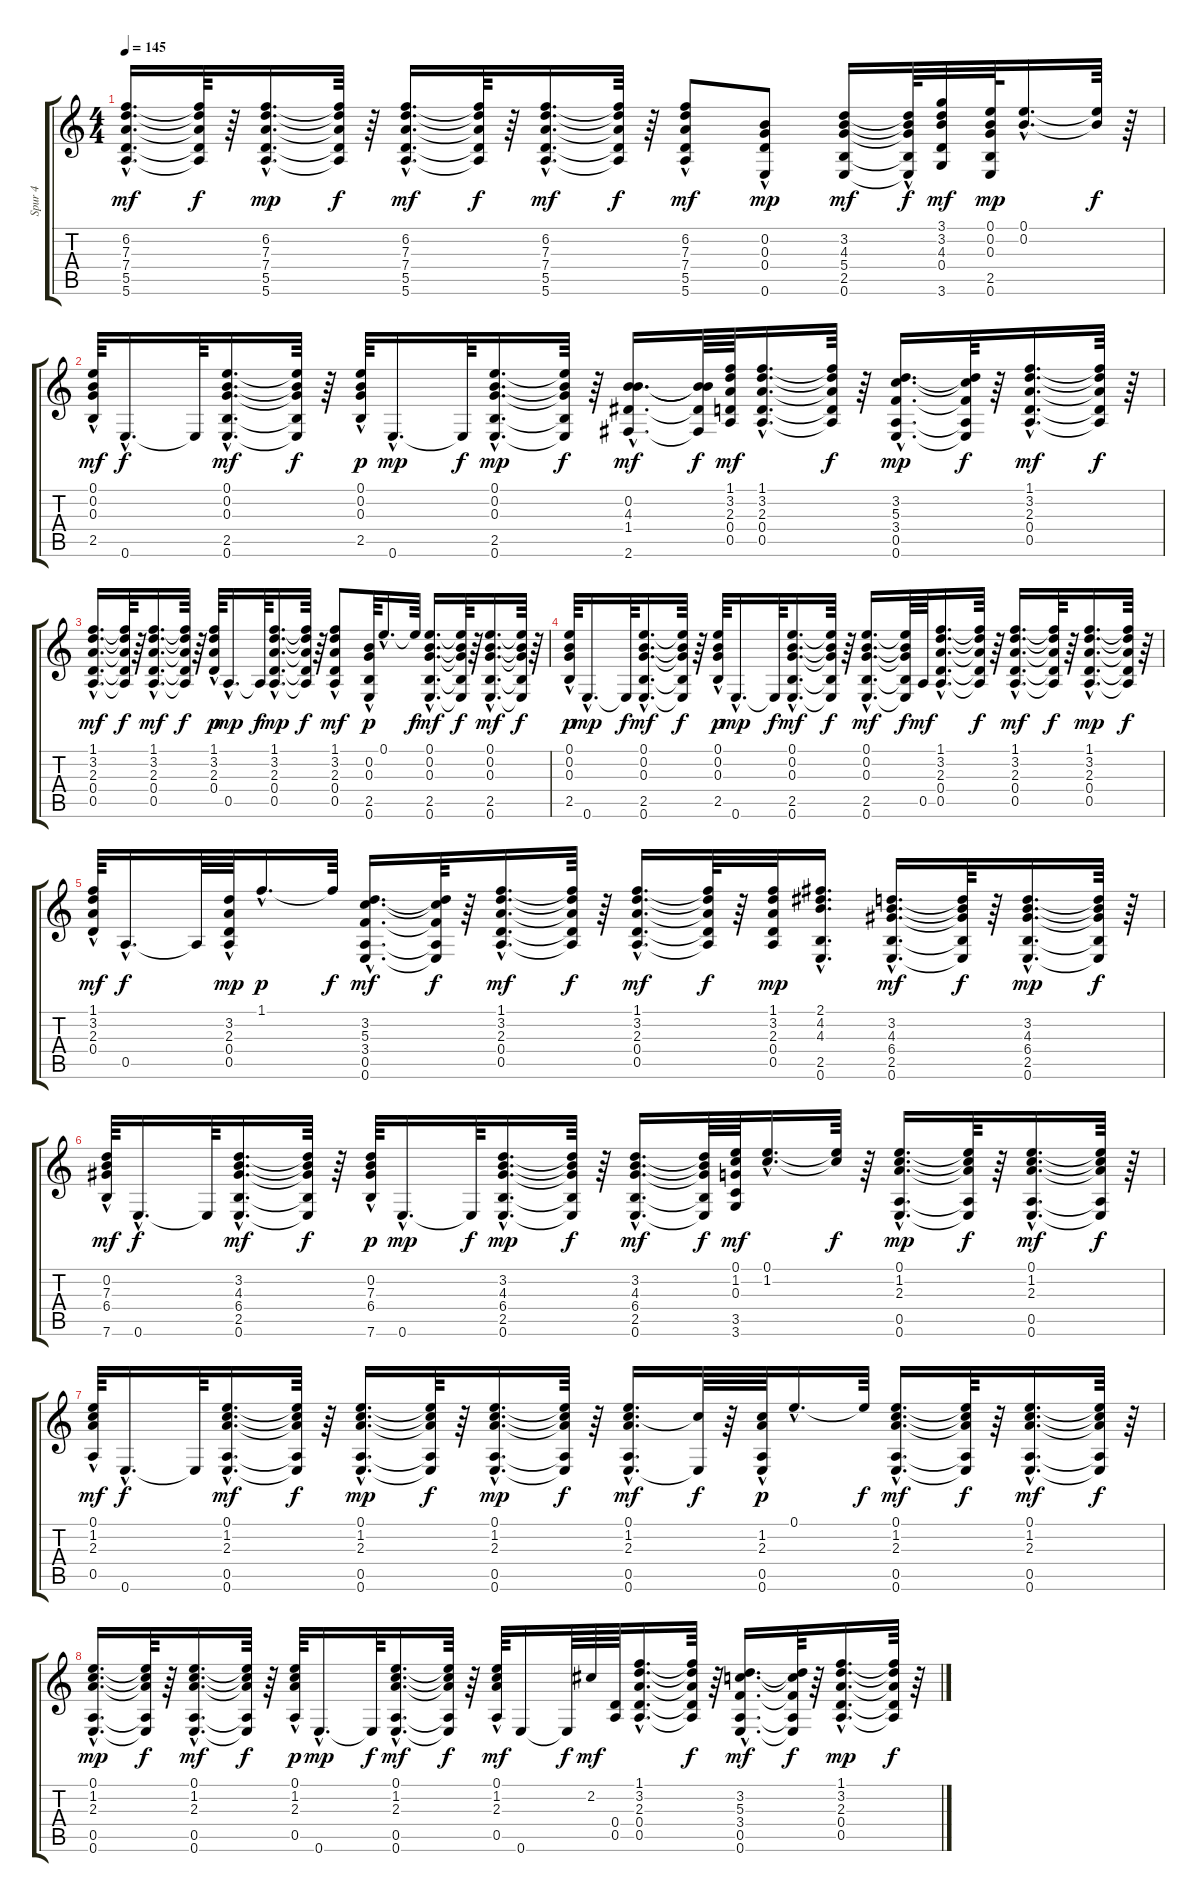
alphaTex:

\track ("Spur 4" "Spur 4") {instrument acousticguitarsteel}
\staff {score tabs}
\tuning (E4 B3 G3 D3 A2 E2) {hide}
\ts (4 4)
\tempo 145
\clef g2
\ks c
(6.2{hac} 7.3{hac} 7.4{hac} 5.5{hac} 5.6{hac}).16{d dy mf} (6.2{t} 7.3{t} 7.4{t} 5.5{t} 5.6{t}).64{dy f} r.64 (6.2{hac} 7.3{hac} 7.4{hac} 5.5{hac} 5.6{hac}).16{d dy mp} (6.2{t} 7.3{t} 7.4{t} 5.5{t} 5.6{t}).64{dy f} r.64 (6.2{hac} 7.3{hac} 7.4{hac} 5.5{hac} 5.6{hac}).16{d dy mf} (6.2{t} 7.3{t} 7.4{t} 5.5{t} 5.6{t}).64{dy f} r.64 (6.2{hac} 7.3{hac} 7.4{hac} 5.5{hac} 5.6{hac}).16{d dy mf} (6.2{t} 7.3{t} 7.4{t} 5.5{t} 5.6{t}).64{dy f} r.64 (6.2{hac} 7.3{hac} 7.4{hac} 5.5 5.6).8{dy mf} (0.2{hac} 0.3{hac} 0.4 0.6{hac}).8{dy mp} (3.2 4.3 5.4 2.5 0.6).16{dy mf} (3.2{t} 4.3{t} 5.4{hac t} 2.5{hac t} 0.6{hac t}).64{dy f} (3.1 3.2 4.3 0.4 3.6).32{dy mf} (0.1 0.2 0.3 2.5 0.6).64{dy mp} (0.1{hac} 0.2{hac}).16{d} (0.1{t} 0.2{t}).64{dy f} r.64 |
(0.1{hac} 0.2{hac} 0.3{hac} 2.5{hac}).64{dy mf} 0.6{hac}.16{d dy f} 0.6{t}.64 (0.1{hac} 0.2{hac} 0.3{hac} 2.5{hac} 0.6{hac}).16{d dy mf} (0.1{t} 0.2{t} 0.3{t} 2.5{t} 0.6{t}).64{dy f} r.64 (0.1{hac} 0.2{hac} 0.3{hac} 2.5{hac}).64{dy p} 0.6{hac}.16{d dy mp} 0.6{t}.64{dy f} (0.1{hac} 0.2{hac} 0.3{hac} 2.5{hac} 0.6{hac}).16{d dy mp} (0.1{t} 0.2{t} 0.3{t} 2.5{t} 0.6{t}).64{dy f} r.64 (0.2{hac} 4.3{hac} 1.4{hac} 2.6{hac}).16{d dy mf} (0.2{t} 4.3{t} 1.4{t} 2.6{t}).64{dy f} (1.1 3.2 2.3 0.4 0.5).64{dy mf} (1.1{hac} 3.2{hac} 2.3{hac} 0.4{hac} 0.5{hac}).16{d} (1.1{t} 3.2{t} 2.3{t} 0.4{t} 0.5{t}).64{dy f} r.64 (3.2{hac} 5.3{hac} 3.4{hac} 0.5{hac} 0.6{hac}).16{d dy mp} (3.2{t} 5.3{t} 3.4{t} 0.5{t} 0.6{t}).64{dy f} r.64 (1.1{hac} 3.2{hac} 2.3{hac} 0.4{hac} 0.5{hac}).16{d dy mf} (1.1{t} 3.2{t} 2.3{t} 0.4{t} 0.5{t}).64{dy f} r.64 |
(1.1{hac} 3.2{hac} 2.3{hac} 0.4{hac} 0.5{hac}).16{d dy mf} (1.1{t} 3.2{t} 2.3{t} 0.4{t} 0.5{t}).64{dy f} r.64 (1.1{hac} 3.2{hac} 2.3{hac} 0.4{hac} 0.5{hac}).16{d dy mf} (1.1{t} 3.2{t} 2.3{t} 0.4{t} 0.5{t}).64{dy f} r.64 (1.1{hac} 3.2{hac} 2.3{hac} 0.4{hac}).64{dy p} 0.5{hac}.16{d dy mp} 0.5{t}.64{dy f} (1.1{hac} 3.2{hac} 2.3{hac} 0.4{hac} 0.5{hac}).16{d dy mp} (1.1{t} 3.2{t} 2.3{t} 0.4{t} 0.5{t}).64{dy f} r.64 (1.1{hac} 3.2{hac} 2.3{hac} 0.4{hac} 0.5).8{dy mf} (0.2{hac} 0.3{hac} 2.5{hac} 0.6{hac}).64{dy p} 0.1{hac}.16{d} 0.1{t}.64{dy f} (0.1{hac} 0.2{hac} 0.3{hac} 2.5{hac} 0.6{hac}).16{d dy mf} (0.1{t} 0.2{t} 0.3{t} 2.5{t} 0.6{t}).64{dy f} r.64 (0.1{hac} 0.2{hac} 0.3{hac} 2.5{hac} 0.6{hac}).16{d dy mf} (0.1{t} 0.2{t} 0.3{t} 2.5{t} 0.6{t}).64{dy f} r.64 |
(0.1{hac} 0.2{hac} 0.3{hac} 2.5{hac}).64{dy p} 0.6{hac}.16{d dy mp} 0.6{t}.64{dy f} (0.1{hac} 0.2{hac} 0.3{hac} 2.5{hac} 0.6{hac}).16{d dy mf} (0.1{t} 0.2{t} 0.3{t} 2.5{t} 0.6{t}).64{dy f} r.64 (0.1{hac} 0.2{hac} 0.3{hac} 2.5{hac}).64{dy p} 0.6{hac}.16{d dy mp} 0.6{t}.64{dy f} (0.1{hac} 0.2{hac} 0.3{hac} 2.5{hac} 0.6{hac}).16{d dy mf} (0.1{t} 0.2{t} 0.3{t} 2.5{t} 0.6{t}).64{dy f} r.64 (0.1{hac} 0.2{hac} 0.3{hac} 2.5{hac} 0.6{hac}).16{d dy mf} (0.1{t} 0.2{t} 0.3{t} 2.5{t} 0.6{t}).64{dy f} 0.5.64{dy mf} (1.1{hac} 3.2{hac} 2.3{hac} 0.4{hac} 0.5{hac}).16{d} (1.1{t} 3.2{t} 2.3{t} 0.4{t} 0.5{t}).64{dy f} r.64 (1.1{hac} 3.2{hac} 2.3{hac} 0.4{hac} 0.5{hac}).16{d dy mf} (1.1{t} 3.2{t} 2.3{t} 0.4{t} 0.5{t}).64{dy f} r.64 (1.1{hac} 3.2{hac} 2.3{hac} 0.4{hac} 0.5{hac}).16{d dy mp} (1.1{t} 3.2{t} 2.3{t} 0.4{t} 0.5{t}).64{dy f} r.64 |
(1.1{hac} 3.2{hac} 2.3{hac} 0.4{hac}).64{dy mf} 0.5{hac}.16{d dy f} 0.5{t}.64 (3.2{hac} 2.3{hac} 0.4{hac} 0.5{hac}).64{dy mp} 1.1{hac}.16{d dy p} 1.1{t}.64{dy f} (3.2{hac} 5.3{hac} 3.4{hac} 0.5{hac} 0.6{hac}).16{d dy mf} (3.2{t} 5.3{t} 3.4{t} 0.5{t} 0.6{t}).64{dy f} r.64 (1.1{hac} 3.2{hac} 2.3{hac} 0.4{hac} 0.5{hac}).16{d dy mf} (1.1{t} 3.2{t} 2.3{t} 0.4{t} 0.5{t}).64{dy f} r.64 (1.1{hac} 3.2{hac} 2.3{hac} 0.4{hac} 0.5{hac}).16{d dy mf} (1.1{t} 3.2{t} 2.3{t} 0.4{t} 0.5{t}).64{dy f} r.64 (1.1 3.2 2.3 0.4 0.5).32{dy mp} (2.1{hac} 4.2{hac} 4.3{hac} 2.5 0.6).16{d} (3.2{hac} 4.3{hac} 6.4{hac} 2.5{hac} 0.6{hac}).16{d dy mf} (3.2{t} 4.3{t} 6.4{t} 2.5{t} 0.6{t}).64{dy f} r.64 (3.2{hac} 4.3{hac} 6.4{hac} 2.5{hac} 0.6{hac}).16{d dy mp} (3.2{t} 4.3{t} 6.4{t} 2.5{t} 0.6{t}).64{dy f} r.64 |
(0.2{hac} 7.3{hac} 6.4{hac} 7.6{hac}).64{dy mf} 0.6{hac}.16{d dy f} 0.6{t}.64 (3.2{hac} 4.3{hac} 6.4{hac} 2.5{hac} 0.6{hac}).16{d dy mf} (3.2{t} 4.3{t} 6.4{t} 2.5{t} 0.6{t}).64{dy f} r.64 (0.2{hac} 7.3{hac} 6.4{hac} 7.6{hac}).64{dy p} 0.6{hac}.16{d dy mp} 0.6{t}.64{dy f} (3.2{hac} 4.3{hac} 6.4{hac} 2.5{hac} 0.6{hac}).16{d dy mp} (3.2{t} 4.3{t} 6.4{t} 2.5{t} 0.6{t}).64{dy f} r.64 (3.2{hac} 4.3{hac} 6.4{hac} 2.5{hac} 0.6{hac}).16{d dy mf} (3.2{t} 4.3{t} 6.4{t} 2.5{t} 0.6{t}).64{dy f} (0.1 1.2 0.3 3.5 3.6).64{dy mf} (0.1{hac} 1.2{hac}).16{d} (0.1{t} 1.2{t}).64{dy f} r.64 (0.1{hac} 1.2{hac} 2.3{hac} 0.5{hac} 0.6{hac}).16{d dy mp} (0.1{t} 1.2{t} 2.3{t} 0.5{t} 0.6{t}).64{dy f} r.64 (0.1{hac} 1.2{hac} 2.3{hac} 0.5{hac} 0.6{hac}).16{d dy mf} (0.1{t} 1.2{t} 2.3{t} 0.5{t} 0.6{t}).64{dy f} r.64 |
(0.1{hac} 1.2{hac} 2.3{hac} 0.5{hac}).64{dy mf} 0.6{hac}.16{d dy f} 0.6{t}.64 (0.1{hac} 1.2{hac} 2.3{hac} 0.5{hac} 0.6{hac}).16{d dy mf} (0.1{t} 1.2{t} 2.3{t} 0.5{t} 0.6{t}).64{dy f} r.64 (0.1{hac} 1.2{hac} 2.3{hac} 0.5{hac} 0.6{hac}).16{d dy mp} (0.1{t} 1.2{t} 2.3{t} 0.5{t} 0.6{t}).64{dy f} r.64 (0.1{hac} 1.2{hac} 2.3{hac} 0.5{hac} 0.6{hac}).16{d dy mp} (0.1{t} 1.2{t} 2.3{t} 0.5{t} 0.6{t}).64{dy f} r.64 (0.1{hac} 1.2{hac} 2.3{hac} 0.5{hac} 0.6{hac}).16{d dy mf} (1.2{t} 0.6{t}).64{dy f} r.64 (1.2{hac} 2.3{hac} 0.5{hac} 0.6{hac}).64{dy p} 0.1{hac}.16{d} 0.1{t}.64{dy f} (0.1{hac} 1.2{hac} 2.3{hac} 0.5{hac} 0.6{hac}).16{d dy mf} (0.1{t} 1.2{t} 2.3{t} 0.5{t} 0.6{t}).64{dy f} r.64 (0.1{hac} 1.2{hac} 2.3{hac} 0.5{hac} 0.6{hac}).16{d dy mf} (0.1{t} 1.2{t} 2.3{t} 0.5{t} 0.6{t}).64{dy f} r.64 |
(0.1{hac} 1.2{hac} 2.3{hac} 0.5{hac} 0.6{hac}).16{d dy mp} (0.1{t} 1.2{t} 2.3{t} 0.5{t} 0.6{t}).64{dy f} r.64 (0.1{hac} 1.2{hac} 2.3{hac} 0.5{hac} 0.6{hac}).16{d dy mf} (0.1{t} 1.2{t} 2.3{t} 0.5{t} 0.6{t}).64{dy f} r.64 (0.1{hac} 1.2{hac} 2.3{hac} 0.5{hac}).64{dy p} 0.6{hac}.16{d dy mp} 0.6{t}.64{dy f} (0.1{hac} 1.2{hac} 2.3{hac} 0.5{hac} 0.6{hac}).16{d dy mf} (0.1{t} 1.2{t} 2.3{t} 0.5{t} 0.6{t}).64{dy f} r.64 (0.1 1.2{hac} 2.3{hac} 0.5{hac}).64{dy mf} 0.6.16 0.6{t}.64{dy f} 2.2.64{dy mf} (0.4 0.5).64 (1.1{hac} 3.2{hac} 2.3{hac} 0.4{hac} 0.5{hac}).16{d} (1.1{t} 3.2{t} 2.3{t} 0.4{t} 0.5{t}).64{dy f} r.64 (3.2{hac} 5.3{hac} 3.4{hac} 0.5{hac} 0.6{hac}).16{d dy mf} (3.2{t} 5.3{t} 3.4{t} 0.5{t} 0.6{t}).64{dy f} r.64 (1.1{hac} 3.2{hac} 2.3{hac} 0.4{hac} 0.5{hac}).16{d dy mp} (1.1{t} 3.2{t} 2.3{t} 0.4{t} 0.5{t}).64{dy f} r.64
